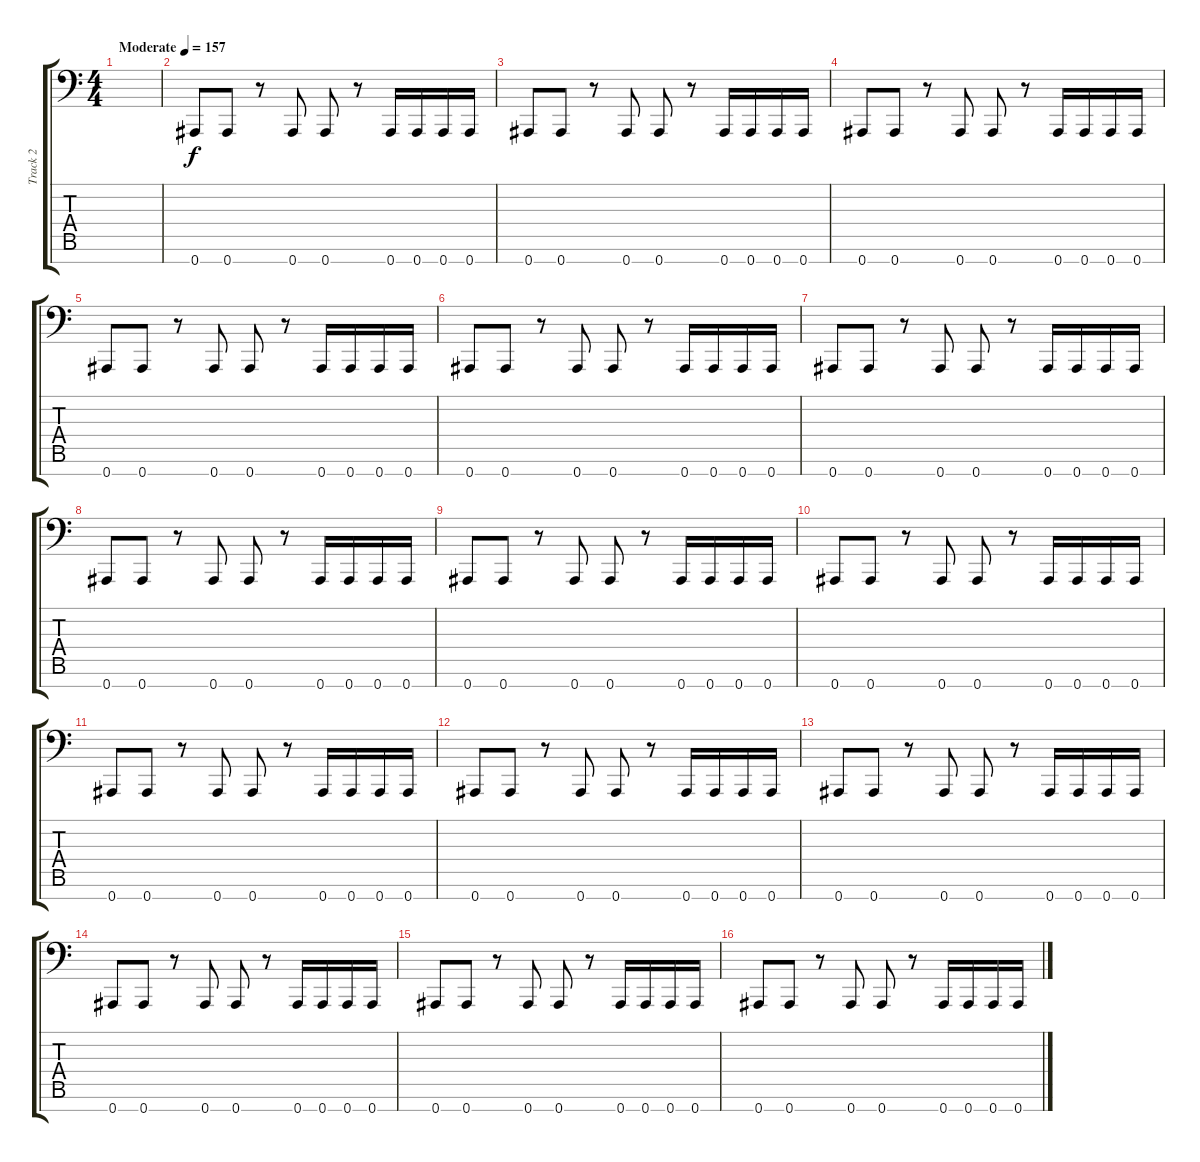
\track ("Track 2" "Track 2") {instrument stringensemble1}
\staff {score tabs}
\tuning (Eb4 Bb3 Gb3 Db3 Ab2 Eb2 Bb1) {hide}
\ts (4 4)
\tempo (157 "Moderate")
\clef f4
\ks c
|
0.7.8 0.7.8 r.8 0.7.8 0.7.8 r.8 0.7.16 0.7.16 0.7.16 0.7.16 |
0.7.8 0.7.8 r.8 0.7.8 0.7.8 r.8 0.7.16 0.7.16 0.7.16 0.7.16 |
0.7.8 0.7.8 r.8 0.7.8 0.7.8 r.8 0.7.16 0.7.16 0.7.16 0.7.16 |
0.7.8 0.7.8 r.8 0.7.8 0.7.8 r.8 0.7.16 0.7.16 0.7.16 0.7.16 |
0.7.8 0.7.8 r.8 0.7.8 0.7.8 r.8 0.7.16 0.7.16 0.7.16 0.7.16 |
0.7.8 0.7.8 r.8 0.7.8 0.7.8 r.8 0.7.16 0.7.16 0.7.16 0.7.16 |
0.7.8 0.7.8 r.8 0.7.8 0.7.8 r.8 0.7.16 0.7.16 0.7.16 0.7.16 |
0.7.8 0.7.8 r.8 0.7.8 0.7.8 r.8 0.7.16 0.7.16 0.7.16 0.7.16 |
0.7.8 0.7.8 r.8 0.7.8 0.7.8 r.8 0.7.16 0.7.16 0.7.16 0.7.16 |
0.7.8 0.7.8 r.8 0.7.8 0.7.8 r.8 0.7.16 0.7.16 0.7.16 0.7.16 |
0.7.8 0.7.8 r.8 0.7.8 0.7.8 r.8 0.7.16 0.7.16 0.7.16 0.7.16 |
0.7.8 0.7.8 r.8 0.7.8 0.7.8 r.8 0.7.16 0.7.16 0.7.16 0.7.16 |
0.7.8 0.7.8 r.8 0.7.8 0.7.8 r.8 0.7.16 0.7.16 0.7.16 0.7.16 |
0.7.8 0.7.8 r.8 0.7.8 0.7.8 r.8 0.7.16 0.7.16 0.7.16 0.7.16 |
0.7.8 0.7.8 r.8 0.7.8 0.7.8 r.8 0.7.16 0.7.16 0.7.16 0.7.16
